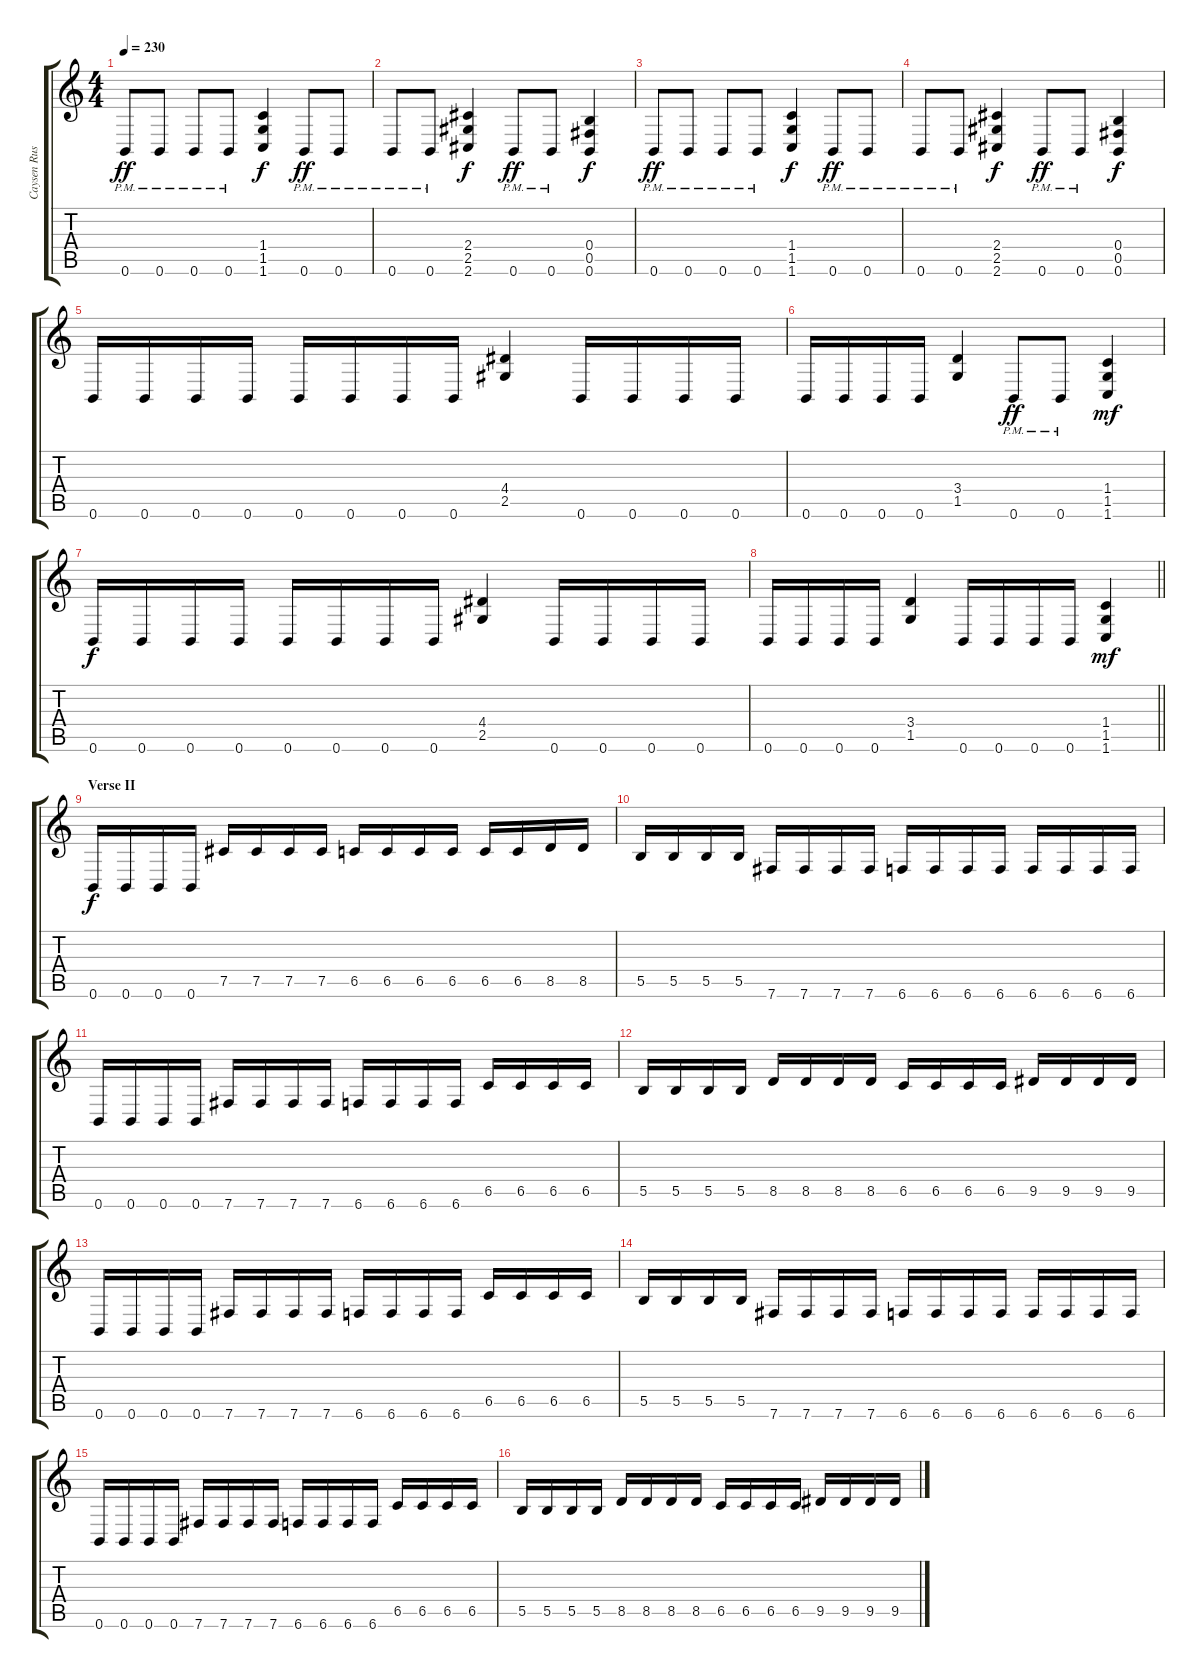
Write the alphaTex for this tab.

\track ("Caysen Russo" "Caysen Rus") {instrument distortionguitar}
\staff {score tabs}
\tuning (Db4 Ab3 E3 B2 Gb2 B1) {hide}
\ts (4 4)
\tempo 230
\clef g2
\ks c
0.6{pm}.8{dy ff} 0.6{pm}.8 0.6{pm}.8 0.6{pm}.8 (1.4 1.5 1.6).4{dy f} 0.6{pm}.8{dy ff} 0.6{pm}.8 |
0.6{pm}.8 0.6{pm}.8 (2.4 2.5 2.6).4{dy f} 0.6{pm}.8{dy ff} 0.6{pm}.8 (0.4 0.5 0.6).4{dy f} |
0.6{pm}.8{dy ff} 0.6{pm}.8 0.6{pm}.8 0.6{pm}.8 (1.4 1.5 1.6).4{dy f} 0.6{pm}.8{dy ff} 0.6{pm}.8 |
0.6{pm}.8 0.6{pm}.8 (2.4 2.5 2.6).4{dy f} 0.6{pm}.8{dy ff} 0.6{pm}.8 (0.4 0.5 0.6).4{dy f} |
0.6.16 0.6.16 0.6.16 0.6.16 0.6.16 0.6.16 0.6.16 0.6.16 (4.4 2.5).4 0.6.16 0.6.16 0.6.16 0.6.16 |
0.6.16 0.6.16 0.6.16 0.6.16 (3.4 1.5).4 0.6{pm}.8{dy ff} 0.6{pm}.8 (1.4 1.5 1.6).4{dy mf} |
0.6.16{dy f} 0.6.16 0.6.16 0.6.16 0.6.16 0.6.16 0.6.16 0.6.16 (4.4 2.5).4 0.6.16 0.6.16 0.6.16 0.6.16 |
\barLineRight lightlight
0.6.16 0.6.16 0.6.16 0.6.16 (3.4 1.5).4 0.6.16 0.6.16 0.6.16 0.6.16 (1.4 1.5 1.6).4{dy mf} |
\section ("" "Verse II")
0.6.16{dy f} 0.6.16 0.6.16 0.6.16 7.5.16 7.5.16 7.5.16 7.5.16 6.5.16 6.5.16 6.5.16 6.5.16 6.5.16 6.5.16 8.5.16 8.5.16 |
5.5.16 5.5.16 5.5.16 5.5.16 7.6.16 7.6.16 7.6.16 7.6.16 6.6.16 6.6.16 6.6.16 6.6.16 6.6.16 6.6.16 6.6.16 6.6.16 |
0.6.16 0.6.16 0.6.16 0.6.16 7.6.16 7.6.16 7.6.16 7.6.16 6.6.16 6.6.16 6.6.16 6.6.16 6.5.16 6.5.16 6.5.16 6.5.16 |
5.5.16 5.5.16 5.5.16 5.5.16 8.5.16 8.5.16 8.5.16 8.5.16 6.5.16 6.5.16 6.5.16 6.5.16 9.5.16 9.5.16 9.5.16 9.5.16 |
0.6.16 0.6.16 0.6.16 0.6.16 7.6.16 7.6.16 7.6.16 7.6.16 6.6.16 6.6.16 6.6.16 6.6.16 6.5.16 6.5.16 6.5.16 6.5.16 |
5.5.16 5.5.16 5.5.16 5.5.16 7.6.16 7.6.16 7.6.16 7.6.16 6.6.16 6.6.16 6.6.16 6.6.16 6.6.16 6.6.16 6.6.16 6.6.16 |
0.6.16 0.6.16 0.6.16 0.6.16 7.6.16 7.6.16 7.6.16 7.6.16 6.6.16 6.6.16 6.6.16 6.6.16 6.5.16 6.5.16 6.5.16 6.5.16 |
5.5.16 5.5.16 5.5.16 5.5.16 8.5.16 8.5.16 8.5.16 8.5.16 6.5.16 6.5.16 6.5.16 6.5.16 9.5.16 9.5.16 9.5.16 9.5.16
